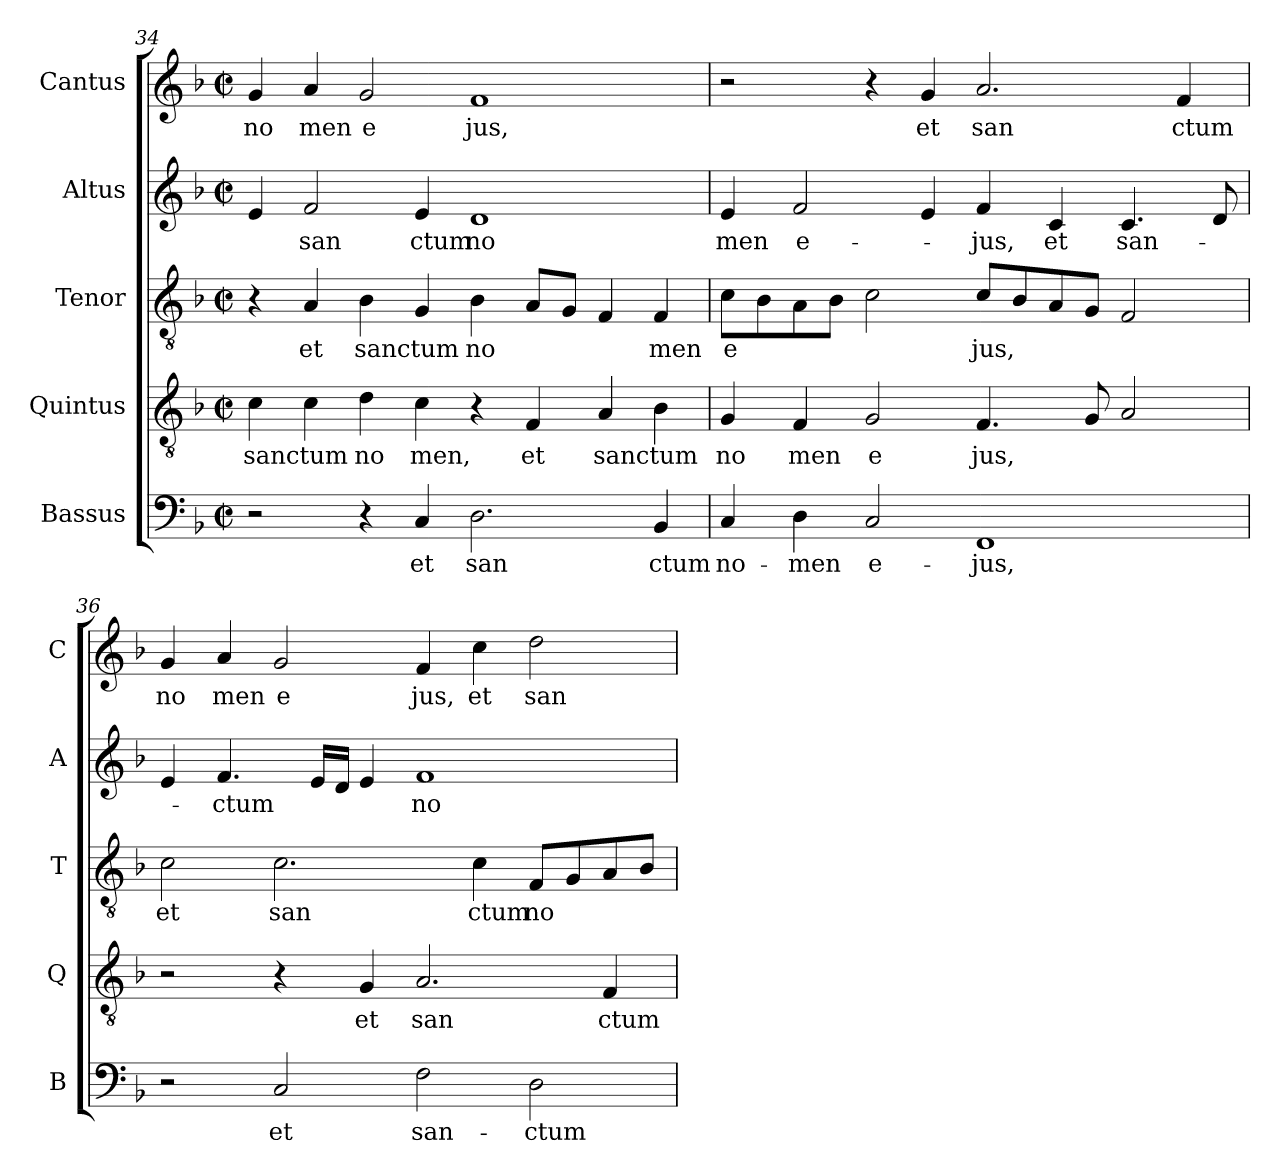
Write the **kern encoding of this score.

**kern	**text	**kern	**text	**kern	**text	**kern	**text	**kern	**text
*part5	*part5	*part4	*part4	*part3	*part3	*part2	*part2	*part1	*part1
*staff5	*staff5	*staff4	*staff4	*staff3	*staff3	*staff2	*staff2	*staff1	*staff1
*I"Bassus	*	*I"Quintus	*	*I"Tenor	*	*I"Altus	*	*I"Cantus	*
*I'B	*	*I'Q	*	*I'T	*	*I'A	*	*I'C	*
*clefF4	*	*clefGv2	*	*clefGv2	*	*clefG2	*	*clefG2	*
*k[b-]	*	*k[b-]	*	*k[b-]	*	*k[b-]	*	*k[b-]	*
*F:	*	*F:	*	*F:	*	*F:	*	*F:	*
*M2/2	*	*M2/2	*	*M2/2	*	*M2/2	*	*M2/2	*
*met(c|)	*	*met(c|)	*	*met(c|)	*	*met(c|)	*	*met(c|)	*
=34	=34	=34	=34	=34	=34	=34	=34	=34	=34
!	!	!	!LO:LY:b	!	!	!	!	!	!LO:LY:b:cj
2r	.	4c\	sanctum	4r	.	4e/	.	4g/	no
!	!	!	!	!	!LO:LY:b:cj	!	!LO:LY:b:cj	!	!LO:LY:b:cj
.	.	4c\	.	4A/	et	2f/	san	4a/	men
!	!	!	!LO:LY:b:cj	!	!LO:LY:b	!	!	!	!LO:LY:b:cj
4r	.	4d\	no	4B-\	sanctum	.	.	2g/	e
!	!LO:LY:b:cj	!	!LO:LY:b:cj	!	!	!	!LO:LY:b:cj	!	!
4C/	et	4c\	men,	4G/	.	4e/	ctum	.	.
!	!LO:LY:b:cj	!	!	!	!LO:LY:b:cj	!	!LO:LY:b:cj	!	!LO:LY:b:cj
2.D\	san	4r	.	4B-\	no	1d	no	1f	jus,
!	!	!	!LO:LY:b:cj	!	!	!	!	!	!
.	.	4F/	et	8A/L	.	.	.	.	.
.	.	.	.	8G/J	.	.	.	.	.
!	!	!	!LO:LY:b	!	!	!	!	!	!
.	.	4A/	sanctum	4F/	.	.	.	.	.
!	!LO:LY:b:cj	!	!	!	!LO:LY:b:cj	!	!	!	!
4BB-/	ctum	4B-\	.	4F/	men	.	.	.	.
!!LO:LB:g=z
=35	=35	=35	=35	=35	=35	=35	=35	=35	=35
!	!LO:LY:b:cj	!	!LO:LY:b:cj	!	!LO:LY:b:cj	!	!LO:LY:b:cj	!	!
4C/	no-	4G/	no	8c\L	e	4e/	men	2r	.
.	.	.	.	8B-\	.	.	.	.	.
!	!LO:LY:b:cj	!	!LO:LY:b:cj	!	!	!	!LO:LY:b:cj	!	!
4D\	-men	4F/	men	8A\	.	2f/	e-	.	.
.	.	.	.	8B-\J	.	.	.	.	.
!	!LO:LY:b:cj	!	!LO:LY:b:cj	!	!	!	!	!	!
2C/	e-	2G/	e	2c\	.	.	.	4r	.
!	!	!	!	!	!	!	!	!	!LO:LY:b:cj
.	.	.	.	.	.	4e/	.	4g/	et
!	!LO:LY:b:cj	!	!LO:LY:b	!	!LO:LY:b	!	!LO:LY:b:cj	!	!LO:LY:b:cj
1FF	-jus,	4.F/	jus,	8c/L	jus,	4f/	-jus,	2.a/	san
.	.	.	.	8B-/	.	.	.	.	.
!	!	!	!	!	!	!	!LO:LY:b:cj	!	!
.	.	.	.	8A/	.	4c/	et	.	.
.	.	8G/	.	8G/J	.	.	.	.	.
!	!	!	!	!	!	!	!LO:LY:b	!	!
.	.	2A/	.	2F/	.	4.c/	san-	.	.
!	!	!	!	!	!	!	!	!	!LO:LY:b:cj
.	.	.	.	.	.	.	.	4f/	ctum
.	.	.	.	.	.	8d/	.	.	.
=36	=36	=36	=36	=36	=36	=36	=36	=36	=36
!	!	!	!	!	!LO:LY:b:cj	!	!	!	!LO:LY:b:cj
2r	.	2r	.	2c\	et	4e/	.	4g/	no
!	!	!	!	!	!	!	!LO:LY:b	!	!LO:LY:b:cj
.	.	.	.	.	.	4.f/	-ctum	4a/	men
!	!LO:LY:b:cj	!	!	!	!LO:LY:b:cj	!	!	!	!LO:LY:b:cj
2C/	et	4r	.	2.c\	san	.	.	2g/	e
.	.	.	.	.	.	16e/L	.	.	.
.	.	.	.	.	.	16d/J	.	.	.
!	!	!	!LO:LY:b:cj	!	!	!	!	!	!
.	.	4G/	et	.	.	4e/	.	.	.
!	!LO:LY:b:cj	!	!LO:LY:b:cj	!	!	!	!LO:LY:b:cj	!	!LO:LY:b:cj
2F\	san-	2.A/	san	.	.	1f	no-	4f/	jus,
!	!	!	!	!	!LO:LY:b:cj	!	!	!	!LO:LY:b:cj
.	.	.	.	4c\	ctum	.	.	4cc\	et
!	!LO:LY:b:cj	!	!	!	!LO:LY:b:cj	!	!	!	!LO:LY:b:cj
2D\	-ctum	.	.	8F/L	no	.	.	2dd\	san
.	.	.	.	8G/	.	.	.	.	.
!	!	!	!LO:LY:b:cj	!	!	!	!	!	!
.	.	4F/	ctum	8A/	.	.	.	.	.
.	.	.	.	8B-/J	.	.	.	.	.
=	=	=	=	=	=	=	=	=	=
*-	*-	*-	*-	*-	*-	*-	*-	*-	*-
